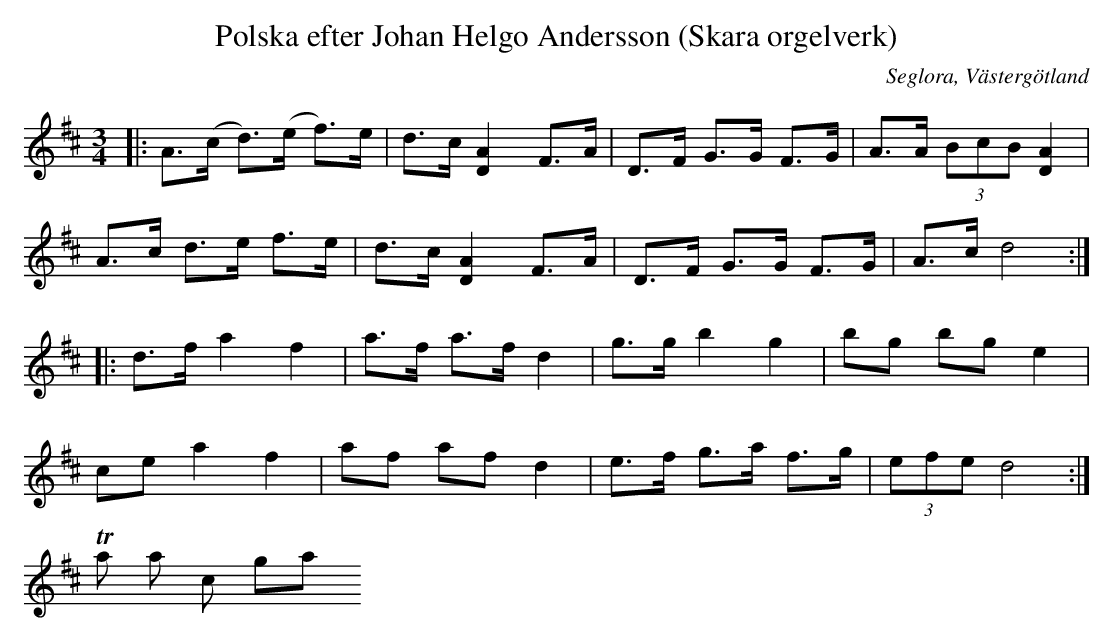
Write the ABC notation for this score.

X:1
T:Polska efter Johan Helgo Andersson (Skara orgelverk)
O:Seglora, Västergötland
M:3/4
L:1/8
K:D
|: A>(c d>)(e f>)e| d>c [A2D2] F>A | D>F G>G F>G | A>A (3BcB [A2D2] |
   A>c d>e f>e| d>c [A2D2] F>A | D>F G>G F>G | A>c d4 :|
|: d>f a2 f2 | a>f a>f d2 | g>g b2 g2 | bg bg e2 |
ce a2 f2 | af af d2 | e>f g>a f>g | (3efe d4 :|
^"Takt 10 kan också göras"
